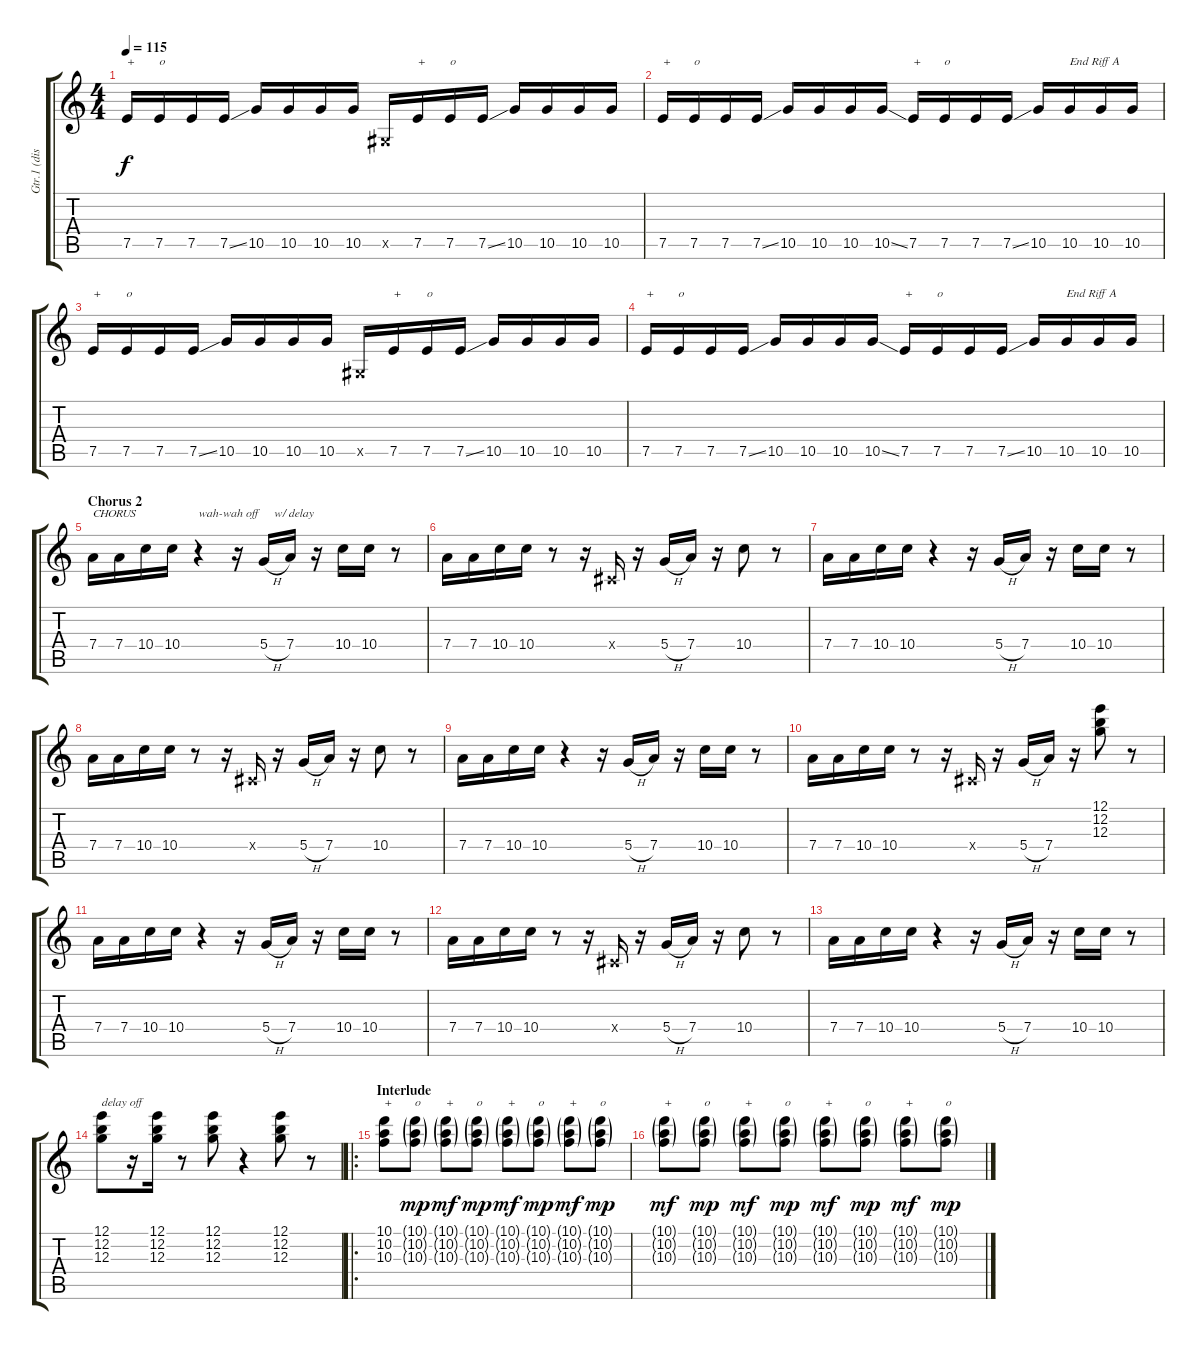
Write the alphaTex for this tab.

\track ("Gtr.1 (disto.)" "Gtr.1 (dis") {instrument overdrivenguitar}
\staff {score tabs}
\tuning (E4 B3 G3 D3 A2 E2) {hide}
\ts (4 4)
\tempo 115
\clef g2
\ks c
7.5.16{txt "+" dy f} 7.5.16{txt "o"} 7.5.16 7.5{ss}.16 10.5.16 10.5.16 10.5.16 10.5.16 -1.5{x}.16 7.5.16{txt "+"} 7.5.16{txt "o"} 7.5{ss}.16 10.5.16 10.5.16 10.5.16 10.5.16 |
7.5.16{txt "+"} 7.5.16{txt "o"} 7.5.16 7.5{ss}.16 10.5.16 10.5.16 10.5.16 10.5{ss}.16 7.5.16{txt "+"} 7.5.16{txt "o"} 7.5.16 7.5{ss}.16 10.5.16 10.5.16{txt "End Riff A"} 10.5.16 10.5.16 |
7.5.16{txt "+"} 7.5.16{txt "o"} 7.5.16 7.5{ss}.16 10.5.16 10.5.16 10.5.16 10.5.16 -1.5{x}.16 7.5.16{txt "+"} 7.5.16{txt "o"} 7.5{ss}.16 10.5.16 10.5.16 10.5.16 10.5.16 |
7.5.16{txt "+"} 7.5.16{txt "o"} 7.5.16 7.5{ss}.16 10.5.16 10.5.16 10.5.16 10.5{ss}.16 7.5.16{txt "+"} 7.5.16{txt "o"} 7.5.16 7.5{ss}.16 10.5.16 10.5.16{txt "End Riff A"} 10.5.16 10.5.16 |
\section ("" "Chorus 2")
7.4.16{txt "CHORUS"} 7.4.16 10.4.16 10.4.16 r.4{txt "wah-wah off     w/ delay"} r.16 5.4{h}.16 7.4.16 r.16 10.4.16 10.4.16 r.8 |
7.4.16 7.4.16 10.4.16 10.4.16 r.8 r.16 -1.4{x}.16 r.16 5.4{h}.16 7.4.16 r.16 10.4.8 r.8 |
7.4.16 7.4.16 10.4.16 10.4.16 r.4 r.16 5.4{h}.16 7.4.16 r.16 10.4.16 10.4.16 r.8 |
7.4.16 7.4.16 10.4.16 10.4.16 r.8 r.16 -1.4{x}.16 r.16 5.4{h}.16 7.4.16 r.16 10.4.8 r.8 |
7.4.16 7.4.16 10.4.16 10.4.16 r.4 r.16 5.4{h}.16 7.4.16 r.16 10.4.16 10.4.16 r.8 |
7.4.16 7.4.16 10.4.16 10.4.16 r.8 r.16 -1.4{x}.16 r.16 5.4{h}.16 7.4.16 r.16 (12.1 12.2 12.3).8 r.8 |
7.4.16 7.4.16 10.4.16 10.4.16 r.4 r.16 5.4{h}.16 7.4.16 r.16 10.4.16 10.4.16 r.8 |
7.4.16 7.4.16 10.4.16 10.4.16 r.8 r.16 -1.4{x}.16 r.16 5.4{h}.16 7.4.16 r.16 10.4.8 r.8 |
7.4.16 7.4.16 10.4.16 10.4.16 r.4 r.16 5.4{h}.16 7.4.16 r.16 10.4.16 10.4.16 r.8 |
(12.1 12.2 12.3).8{txt "delay off"} r.16 (12.1 12.2 12.3).16 r.8 (12.1 12.2 12.3).8 r.4 (12.1 12.2 12.3).8 r.8 |
\ro
\section ("" "Interlude")
(10.1 10.2 10.3).8{txt "+"} (10.1{g} 10.2{g} 10.3{g}).8{txt "o" dy mp} (10.1{g} 10.2{g} 10.3{g}).8{txt "+" dy mf} (10.1{g} 10.2{g} 10.3{g}).8{txt "o" dy mp} (10.1{g} 10.2{g} 10.3{g}).8{txt "+" dy mf} (10.1{g} 10.2{g} 10.3{g}).8{txt "o" dy mp} (10.1{g} 10.2{g} 10.3{g}).8{txt "+" dy mf} (10.1{g} 10.2{g} 10.3{g}).8{txt "o" dy mp} |
(10.1{g} 10.2{g} 10.3{g}).8{txt "+" dy mf} (10.1{g} 10.2{g} 10.3{g}).8{txt "o" dy mp} (10.1{g} 10.2{g} 10.3{g}).8{txt "+" dy mf} (10.1{g} 10.2{g} 10.3{g}).8{txt "o" dy mp} (10.1{g} 10.2{g} 10.3{g}).8{txt "+" dy mf} (10.1{g} 10.2{g} 10.3{g}).8{txt "o" dy mp} (10.1{g} 10.2{g} 10.3{g}).8{txt "+" dy mf} (10.1{g} 10.2{g} 10.3{g}).8{txt "o" dy mp}
